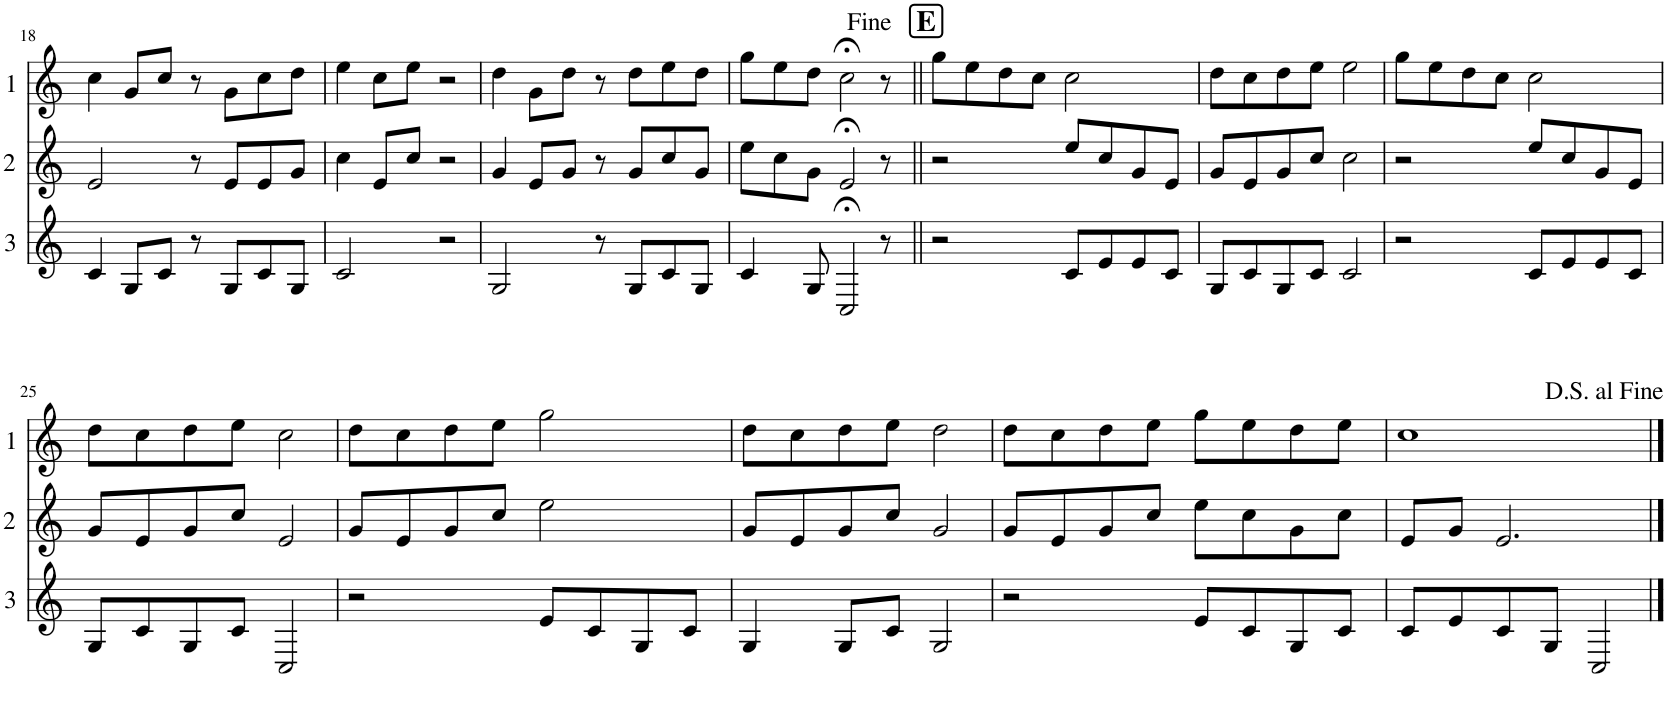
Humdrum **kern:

**kern	**kern	**kern
*part3	*part2	*part1
*staff3	*staff2	*staff1
*I"Cor 3	*I"Cor 2	*I"Cor 1
!!LO:PB:g=z
*clefG2	*clefG2	*clefG2
*Trd4c7	*Trd4c7	*Trd4c7
*k[]	*k[]	*k[]
*M4/4	*M4/4	*M4/4
=18	=18	=18
4c/	2e/	4cc\
8G/L	.	8g/L
8c/J	.	8cc/J
8r	8r	8r
8G/L	8e/L	8g\L
8c/	8e/	8cc\
8G/J	8g/J	8dd\J
=19	=19	=19
2c/	4cc\	4ee\
.	8e/L	8cc\L
.	8cc/J	8ee\J
2r	2r	2r
=20	=20	=20
2G/	4g/	4dd\
.	8e/L	8g\L
.	8g/J	8dd\J
8r	8r	8r
8G/L	8g/L	8dd\L
8c/	8cc/	8ee\
8G/J	8g/J	8dd\J
=21	=21	=21
4c/	8ee\L	8gg\L
.	8cc\	8ee\
8G/	8g\J	8dd\J
2C;</	2e;</	2cc;<\
8r	8r	8r
!!LO:REH:place=s1:a:B:cj:fs=14:t=E
=22||	=22||	=22||
2r	2r	8gg\L
.	.	8ee\
.	.	8dd\
.	.	8cc\J
8c/L	8ee/L	2cc\
8e/	8cc/	.
8e/	8g/	.
8c/J	8e/J	.
=23	=23	=23
8G/L	8g/L	8dd\L
8c/	8e/	8cc\
8G/	8g/	8dd\
8c/J	8cc/J	8ee\J
2c/	2cc\	2ee\
=24	=24	=24
2r	2r	8gg\L
.	.	8ee\
.	.	8dd\
.	.	8cc\J
8c/L	8ee/L	2cc\
8e/	8cc/	.
8e/	8g/	.
8c/J	8e/J	.
!!LO:LB:g=z
=25	=25	=25
8G/L	8g/L	8dd\L
8c/	8e/	8cc\
8G/	8g/	8dd\
8c/J	8cc/J	8ee\J
2C/	2e/	2cc\
=26	=26	=26
2r	8g/L	8dd\L
.	8e/	8cc\
.	8g/	8dd\
.	8cc/J	8ee\J
8e/L	2ee\	2gg\
8c/	.	.
8G/	.	.
8c/J	.	.
=27	=27	=27
4G/	8g/L	8dd\L
.	8e/	8cc\
8G/L	8g/	8dd\
8c/J	8cc/J	8ee\J
2G/	2g/	2dd\
=28	=28	=28
2r	8g/L	8dd\L
.	8e/	8cc\
.	8g/	8dd\
.	8cc/J	8ee\J
8e/L	8ee\L	8gg\L
8c/	8cc\	8ee\
8G/	8g\	8dd\
8c/J	8cc\J	8ee\J
=29	=29	=29
8c/L	8e/L	1cc
8e/	8g/J	.
8c/	2.e/	.
8G/J	.	.
2C/	.	.
==	==	==
*-	*-	*-
